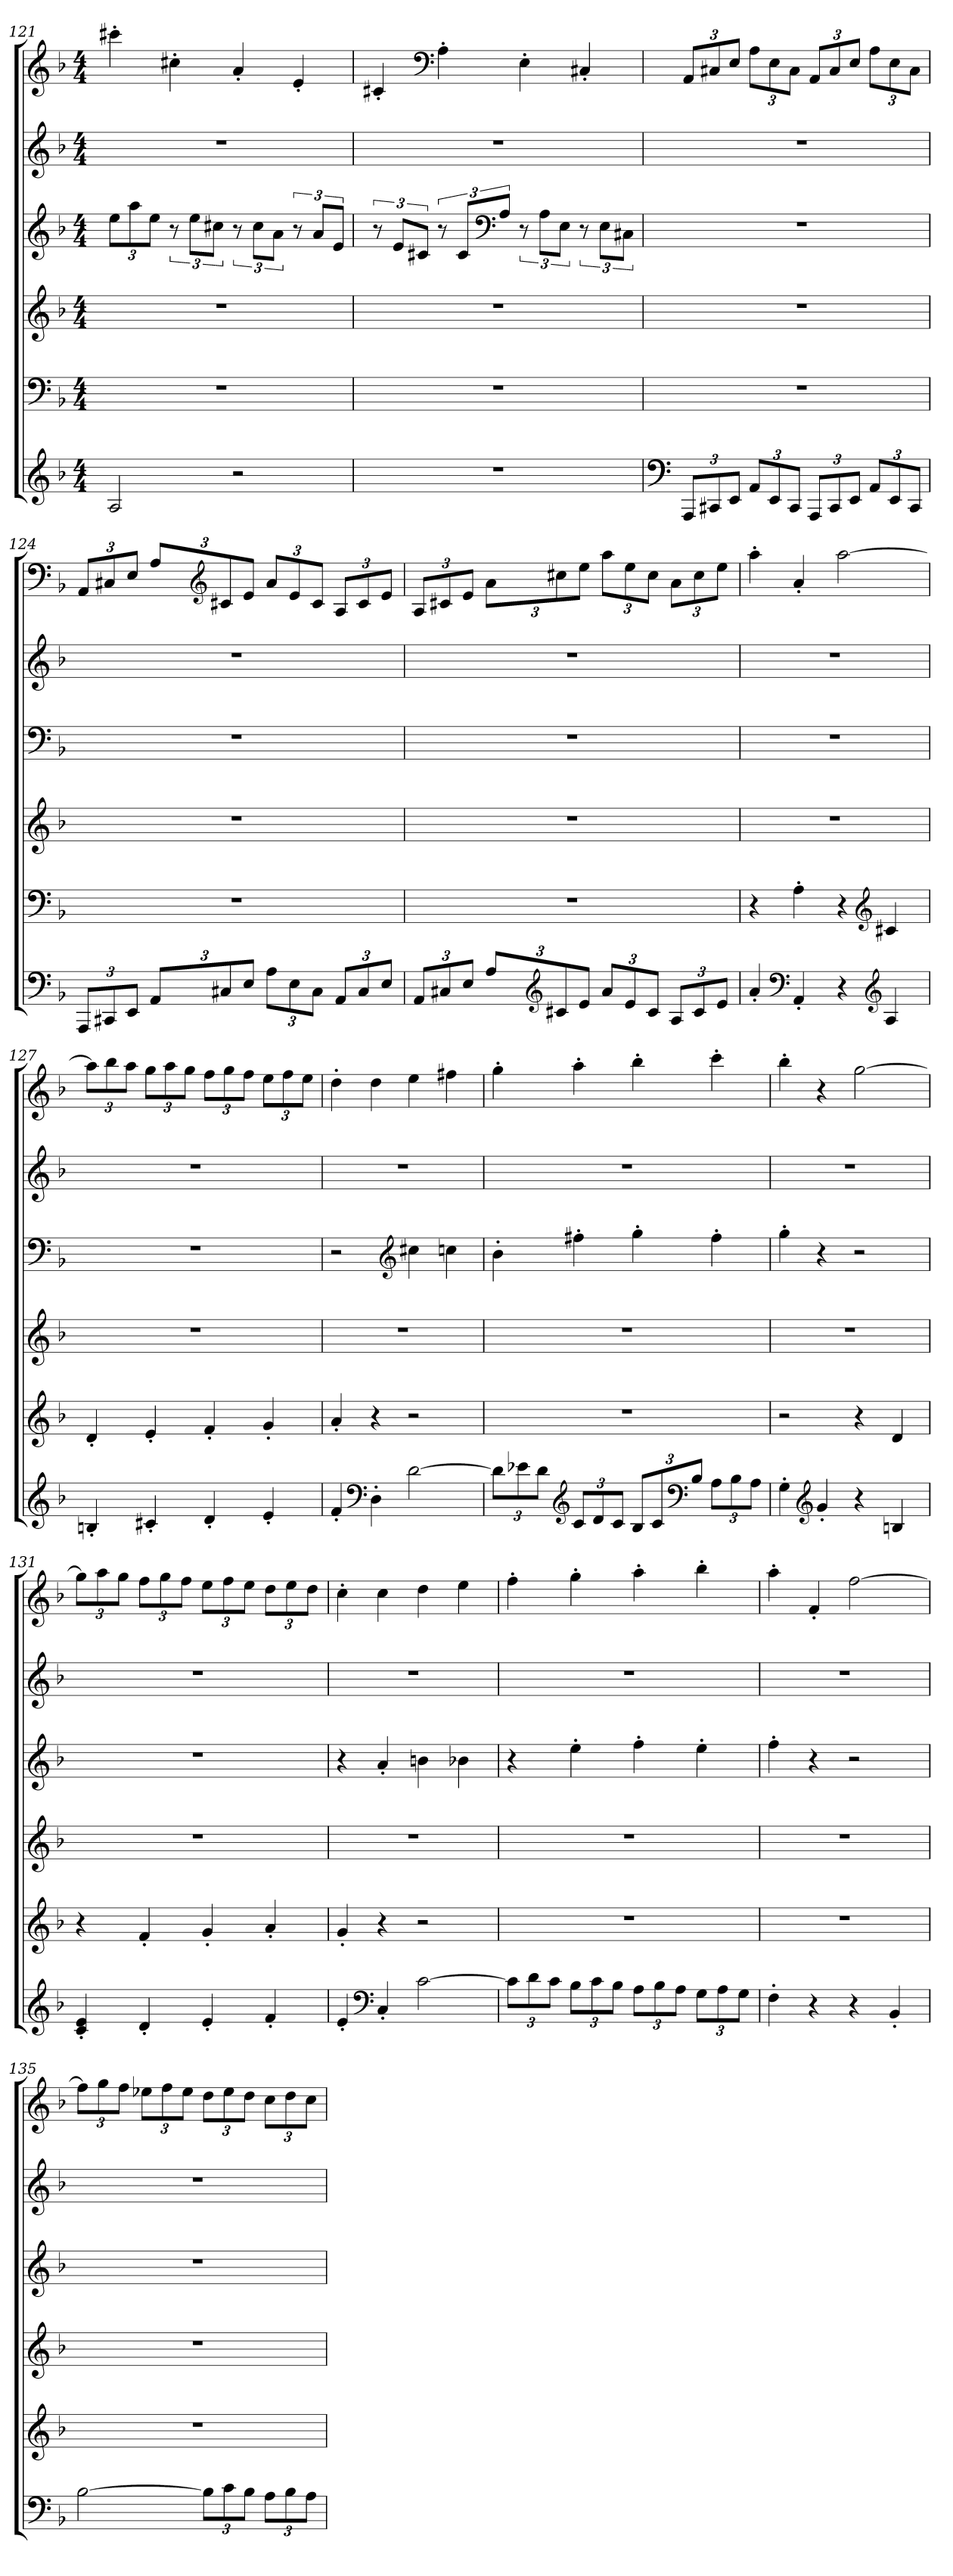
**kern	**kern	**kern	**kern	**kern	**kern
*part5	*part4	*part3	*part2	*part1	*part1
*staff6	*staff5	*staff4	*staff3	*staff2	*staff1
!!LO:LB:g=z
*clefG2	*clefF4	*clefG2	*clefG2	*clefG2	*clefG2
*k[b-]	*k[b-]	*k[b-]	*k[b-]	*k[b-]	*k[b-]
*M4/4	*M4/4	*M4/4	*M4/4	*M4/4	*M4/4
*MM181	*MM181	*MM181	*MM181	*MM181	*MM181
*	*	*	*Xbrackettup	*	*
=121	=121	=121	=121	=121	=121
2A/	1r	1r	12ee\L	1r	4ccc#X'\
.	.	.	12aa\	.	.
.	.	.	12ee\J	.	.
*	*	*	*brackettup	*	*
.	.	.	12r	.	4cc#X'\
.	.	.	12ee\L	.	.
.	.	.	12cc#X\J	.	.
2r	.	.	12r	.	4a'/
.	.	.	12cc#\L	.	.
.	.	.	12a\J	.	.
.	.	.	12r	.	4e'/
.	.	.	12a/L	.	.
.	.	.	12e/J	.	.
=122	=122	=122	=122	=122	=122
1r	1r	1r	12r	1r	4c#X'/
.	.	.	12e/L	.	.
.	.	.	12c#X/J	.	.
*	*	*	*	*	*clefF4
.	.	.	12r	.	4A'\
.	.	.	12c#/L	.	.
*	*	*	*clefF4	*	*
.	.	.	12A/J	.	.
.	.	.	12r	.	4E'\
.	.	.	12A\L	.	.
.	.	.	12E\J	.	.
.	.	.	12r	.	4C#X'/
.	.	.	12E\L	.	.
.	.	.	12C#X\J	.	.
!!LO:PB:g=z
=123	=123	=123	=123	=123	=123
*clefF4	*	*	*	*	*
*Xbrackettup	*	*	*	*	*Xbrackettup
*	*	*	*	*	*MM181
12AAA/L	1r	1r	1r	1r	12AA/L
12CC#X/	.	.	.	.	12C#X/
12EE/J	.	.	.	.	12E/J
12AA/L	.	.	.	.	12A\L
12EE/	.	.	.	.	12E\
12CC#/J	.	.	.	.	12C#\J
12AAA/L	.	.	.	.	12AA/L
12CC#/	.	.	.	.	12C#/
12EE/J	.	.	.	.	12E/J
12AA/L	.	.	.	.	12A\L
12EE/	.	.	.	.	12E\
12CC#/J	.	.	.	.	12C#\J
=124	=124	=124	=124	=124	=124
12AAA/L	1r	1r	1r	1r	12AA/L
12CC#X/	.	.	.	.	12C#X/
12EE/J	.	.	.	.	12E/J
12AA/L	.	.	.	.	12A/L
*	*	*	*	*	*clefG2
12C#X/	.	.	.	.	12c#X/
12E/J	.	.	.	.	12e/J
12A\L	.	.	.	.	12a/L
12E\	.	.	.	.	12e/
12C#\J	.	.	.	.	12c#/J
12AA/L	.	.	.	.	12A/L
12C#/	.	.	.	.	12c#/
12E/J	.	.	.	.	12e/J
!!LO:LB:g=z
=125	=125	=125	=125	=125	=125
12AA/L	1r	1r	1r	1r	12A/L
12C#X/	.	.	.	.	12c#X/
12E/J	.	.	.	.	12e/J
12A/L	.	.	.	.	12a\L
*clefG2	*	*	*	*	*
12c#X/	.	.	.	.	12cc#X\
12e/J	.	.	.	.	12ee\J
12a/L	.	.	.	.	12aa\L
12e/	.	.	.	.	12ee\
12c#/J	.	.	.	.	12cc#\J
12A/L	.	.	.	.	12a\L
12c#/	.	.	.	.	12cc#\
12e/J	.	.	.	.	12ee\J
=126	=126	=126	=126	=126	=126
*	*	*	*	*	*MM176
4a'/	4r	1r	1r	1r	4aa'\
*clefF4	*	*	*	*	*
4AA'/	4A'\	.	.	.	4a'/
4r	4r	.	.	.	[2aa\
*clefG2	*clefG2	*	*	*	*
4A/	4c#X/	.	.	.	.
=127	=127	=127	=127	=127	=127
4Bn'/	4d'/	1r	1r	1r	12aa\L]
.	.	.	.	.	12bb-\
.	.	.	.	.	12aa\J
4c#X'/	4e'/	.	.	.	12gg\L
.	.	.	.	.	12aa\
.	.	.	.	.	12gg\J
4d'/	4f'/	.	.	.	12ff\L
.	.	.	.	.	12gg\
.	.	.	.	.	12ff\J
4e'/	4g'/	.	.	.	12ee\L
.	.	.	.	.	12ff\
.	.	.	.	.	12ee\J
!!LO:PB:g=z
=128	=128	=128	=128	=128	=128
4f'/	4a'/	1r	2r	1r	4dd'\
*clefF4	*	*	*	*	*
4D'\	4r	.	.	.	4dd\
*	*	*	*clefG2	*	*
[2d\	2r	.	4cc#X\	.	4ee\
.	.	.	4ccn\	.	4ff#X\
=129	=129	=129	=129	=129	=129
12d\L]	1r	1r	4b-'\	1r	4gg'\
12e-X\	.	.	.	.	.
12d\J	.	.	.	.	.
*clefG2	*	*	*	*	*
12c/L	.	.	4ff#X'\	.	4aa'\
12d/	.	.	.	.	.
12c/J	.	.	.	.	.
12B-/L	.	.	4gg'\	.	4bb-'\
12c/	.	.	.	.	.
*clefF4	*	*	*	*	*
12B-/J	.	.	.	.	.
12A\L	.	.	4ff#'\	.	4ccc'\
12B-\	.	.	.	.	.
12A\J	.	.	.	.	.
=130	=130	=130	=130	=130	=130
4G'\	2r	1r	4gg'\	1r	4bb-'\
*clefG2	*	*	*	*	*
4g'/	.	.	4r	.	4r
4r	4r	.	2r	.	[2gg\
4Bn/	4d/	.	.	.	.
!!LO:LB:g=z
=131	=131	=131	=131	=131	=131
4c/' 4e/'	4r	1r	1r	1r	12gg\L]
.	.	.	.	.	12aa\
.	.	.	.	.	12gg\J
4d'/	4f'/	.	.	.	12ff\L
.	.	.	.	.	12gg\
.	.	.	.	.	12ff\J
4e'/	4g'/	.	.	.	12ee\L
.	.	.	.	.	12ff\
.	.	.	.	.	12ee\J
4f'/	4a'/	.	.	.	12dd\L
.	.	.	.	.	12ee\
.	.	.	.	.	12dd\J
=132	=132	=132	=132	=132	=132
4e'/	4g'/	1r	4r	1r	4cc'\
*clefF4	*	*	*	*	*
4C'/	4r	.	4a'/	.	4cc\
[2c\	2r	.	4bn\	.	4dd\
.	.	.	4b-X\	.	4ee\
=133	=133	=133	=133	=133	=133
12c\L]	1r	1r	4r	1r	4ff'\
12d\	.	.	.	.	.
12c\J	.	.	.	.	.
12B-\L	.	.	4ee'\	.	4gg'\
12c\	.	.	.	.	.
12B-\J	.	.	.	.	.
12A\L	.	.	4ff'\	.	4aa'\
12B-\	.	.	.	.	.
12A\J	.	.	.	.	.
12G\L	.	.	4ee'\	.	4bb-'\
12A\	.	.	.	.	.
12G\J	.	.	.	.	.
=134	=134	=134	=134	=134	=134
4F'\	1r	1r	4ff'\	1r	4aa'\
4r	.	.	4r	.	4f'/
4r	.	.	2r	.	[2ff\
4BB-'/	.	.	.	.	.
!!LO:PB:g=z
=135	=135	=135	=135	=135	=135
[2B-\	1r	1r	1r	1r	12ff\L]
.	.	.	.	.	12gg\
.	.	.	.	.	12ff\J
.	.	.	.	.	12ee-X\L
.	.	.	.	.	12ff\
.	.	.	.	.	12ee-\J
12B-\L]	.	.	.	.	12dd\L
12c\	.	.	.	.	12ee-\
12B-\J	.	.	.	.	12dd\J
12A\L	.	.	.	.	12cc\L
12B-\	.	.	.	.	12dd\
12A\J	.	.	.	.	12cc\J
=	=	=	=	=	=
*-	*-	*-	*-	*-	*-
